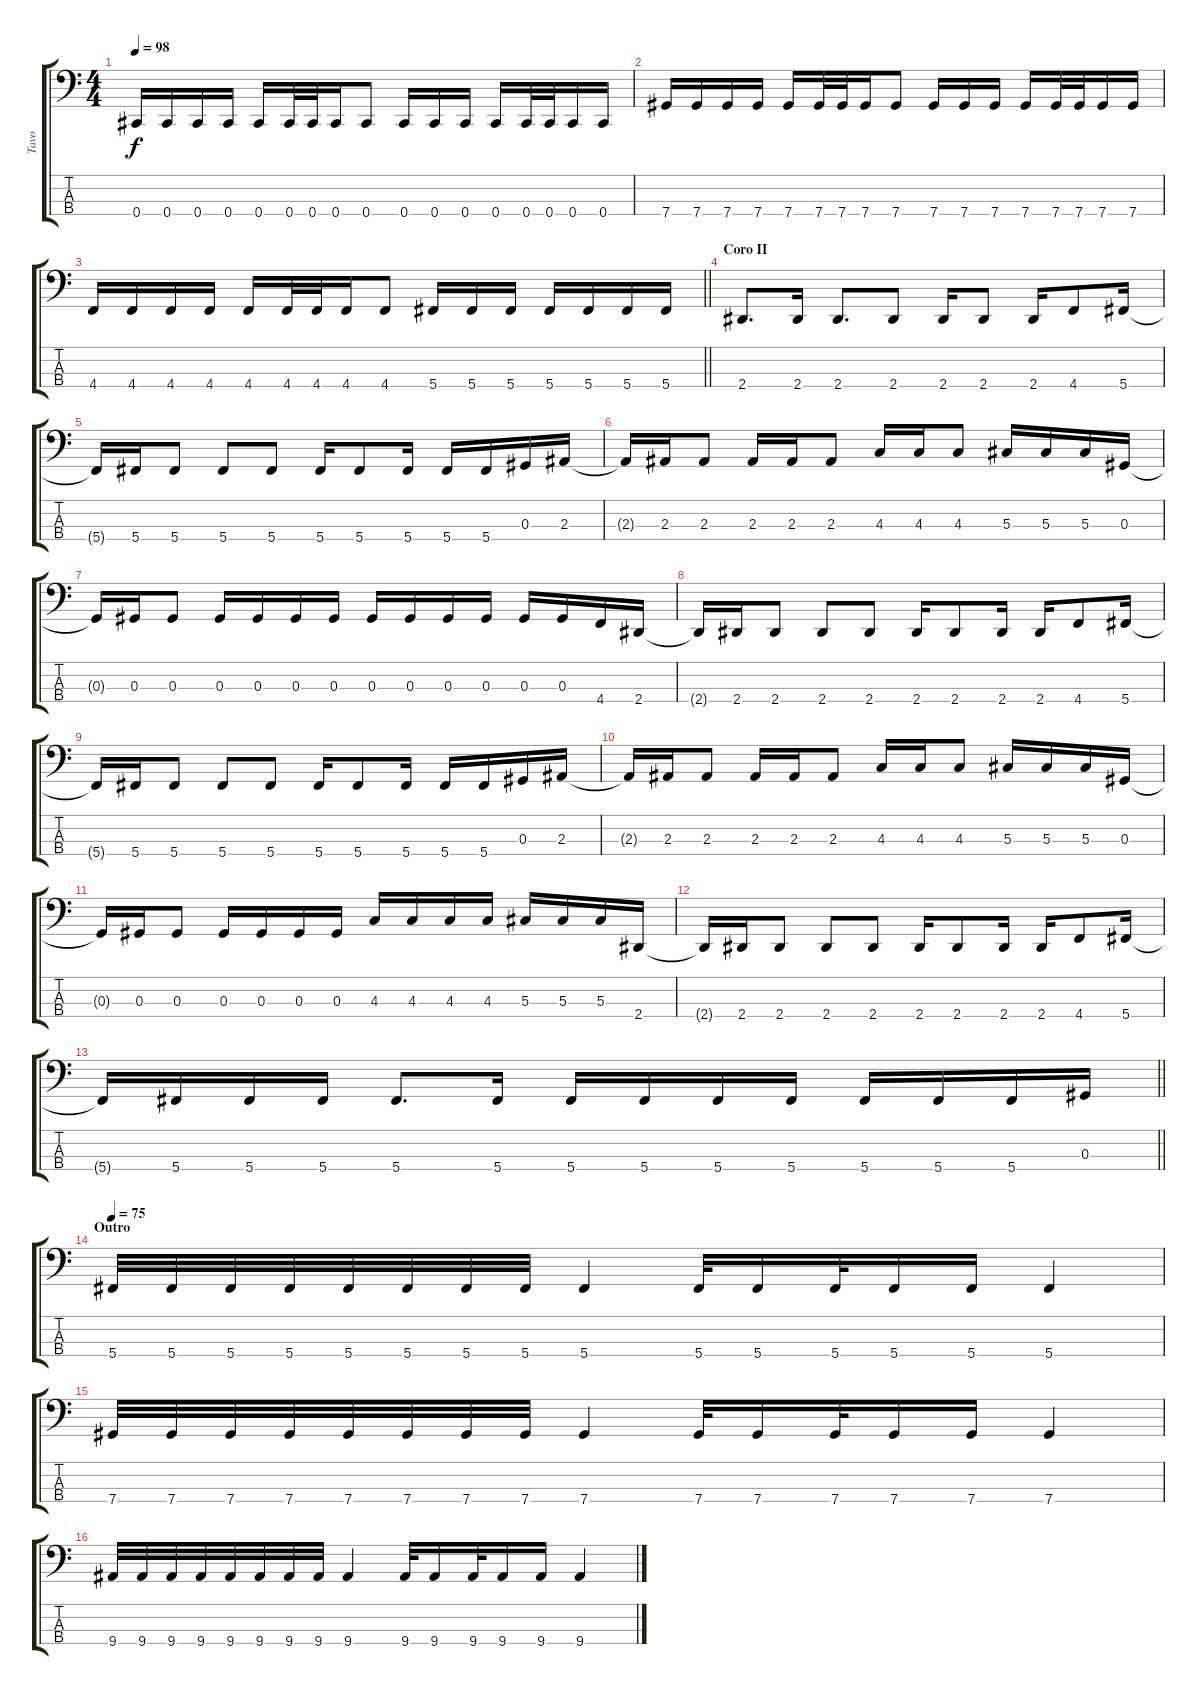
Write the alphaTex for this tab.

\track ("Tavo" "Tavo") {instrument electricbasspick}
\staff {score tabs}
\tuning (Gb2 Db2 Ab1 Db1) {hide}
\ts (4 4)
\tempo 98
\clef f4
\ks c
0.4.16{dy f} 0.4.16 0.4.16 0.4.16 0.4.16 0.4.32 0.4.32 0.4.16 0.4.8 0.4.16 0.4.16 0.4.16 0.4.16 0.4.32 0.4.32 0.4.16 0.4.16 |
7.4.16 7.4.16 7.4.16 7.4.16 7.4.16 7.4.32 7.4.32 7.4.16 7.4.8 7.4.16 7.4.16 7.4.16 7.4.16 7.4.32 7.4.32 7.4.16 7.4.16 |
\barLineRight lightlight
4.4.16 4.4.16 4.4.16 4.4.16 4.4.16 4.4.32 4.4.32 4.4.16 4.4.8 5.4.16 5.4.16 5.4.16 5.4.16 5.4.16 5.4.16 5.4.16 |
\section ("" "Coro II")
2.4.8{d} 2.4.16 2.4.8{d} 2.4.8 2.4.16 2.4.8 2.4.16 4.4.8 5.4.16 |
5.4{t}.16 5.4.16 5.4.8 5.4.8 5.4.8 5.4.16 5.4.8 5.4.16 5.4.16 5.4.16 0.3.16 2.3.16 |
2.3{t}.16 2.3.16 2.3.8 2.3.16 2.3.16 2.3.8 4.3.16 4.3.16 4.3.8 5.3.16 5.3.16 5.3.16 0.3.16 |
0.3{t}.16 0.3.16 0.3.8 0.3.16 0.3.16 0.3.16 0.3.16 0.3.16 0.3.16 0.3.16 0.3.16 0.3.16 0.3.16 4.4.16 2.4.16 |
2.4{t}.16 2.4.16 2.4.8 2.4.8 2.4.8 2.4.16 2.4.8 2.4.16 2.4.16 4.4.8 5.4.16 |
5.4{t}.16 5.4.16 5.4.8 5.4.8 5.4.8 5.4.16 5.4.8 5.4.16 5.4.16 5.4.16 0.3.16 2.3.16 |
2.3{t}.16 2.3.16 2.3.8 2.3.16 2.3.16 2.3.8 4.3.16 4.3.16 4.3.8 5.3.16 5.3.16 5.3.16 0.3.16 |
0.3{t}.16 0.3.16 0.3.8 0.3.16 0.3.16 0.3.16 0.3.16 4.3.16 4.3.16 4.3.16 4.3.16 5.3.16 5.3.16 5.3.16 2.4.16 |
2.4{t}.16 2.4.16 2.4.8 2.4.8 2.4.8 2.4.16 2.4.8 2.4.16 2.4.16 4.4.8 5.4.16 |
\barLineRight lightlight
5.4{t}.16 5.4.16 5.4.16 5.4.16 5.4.8{d} 5.4.16 5.4.16 5.4.16 5.4.16 5.4.16 5.4.16 5.4.16 5.4.16 0.3.16 |
\section ("" "Outro")
\tempo 75
5.4.32 5.4.32 5.4.32 5.4.32 5.4.32 5.4.32 5.4.32 5.4.32 5.4.4 5.4.32 5.4.16 5.4.32 5.4.16 5.4.16 5.4.4 |
7.4.32 7.4.32 7.4.32 7.4.32 7.4.32 7.4.32 7.4.32 7.4.32 7.4.4 7.4.32 7.4.16 7.4.32 7.4.16 7.4.16 7.4.4 |
9.4.32 9.4.32 9.4.32 9.4.32 9.4.32 9.4.32 9.4.32 9.4.32 9.4.4 9.4.32 9.4.16 9.4.32 9.4.16 9.4.16 9.4.4
